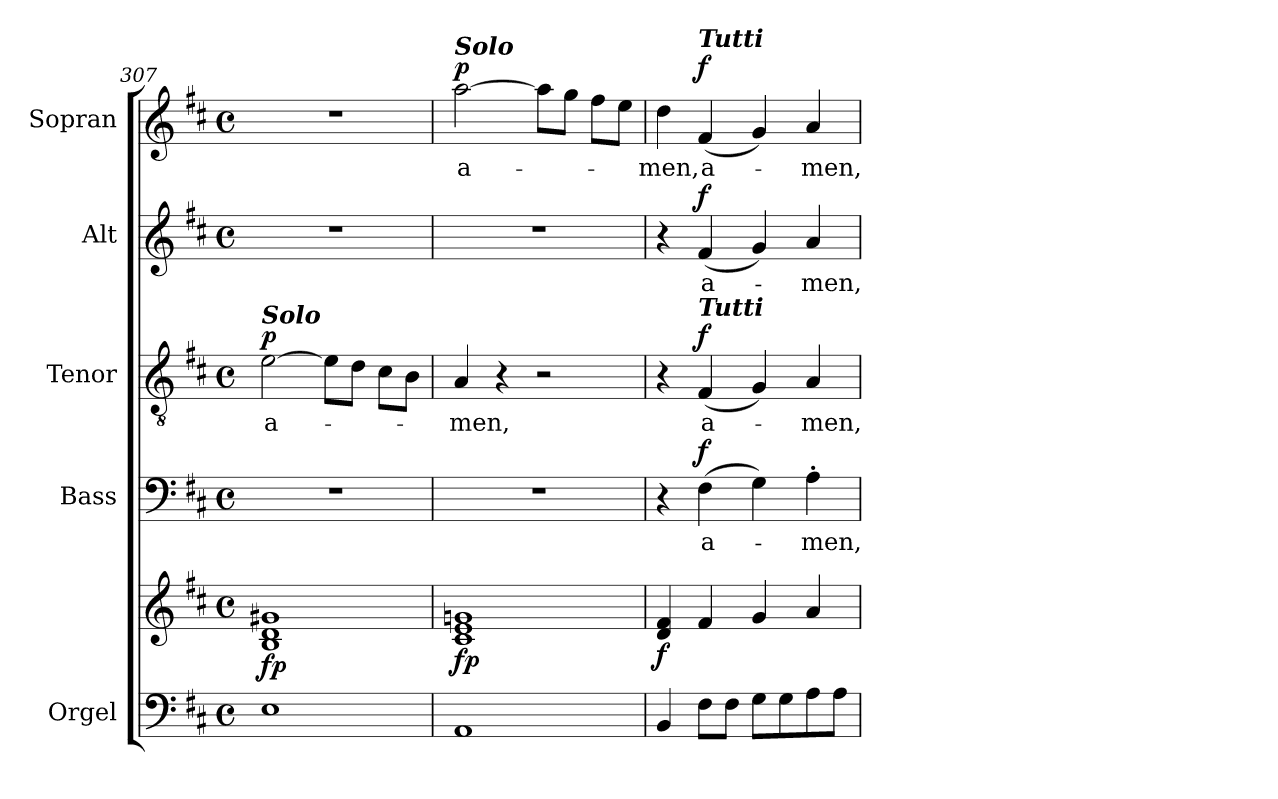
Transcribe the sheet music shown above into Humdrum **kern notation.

**kern	**kern	**dynam	**kern	**text	**dynam	**kern	**text	**dynam	**kern	**text	**dynam	**kern	**text	**dynam
*part5	*part5	*part5	*part4	*part4	*part4	*part3	*part3	*part3	*part2	*part2	*part2	*part1	*part1	*part1
*staff6	*staff5	*staff5/6	*staff4	*staff4	*staff4	*staff3	*staff3	*staff3	*staff2	*staff2	*staff2	*staff1	*staff1	*staff1
*I"Orgel	*	*	*I"Bass	*	*	*I"Tenor	*	*	*I"Alt	*	*	*I"Sopran	*	*
*I'Org.	*	*	*I'B.	*	*	*I'T.	*	*	*I'A.	*	*	*I'S.	*	*
*clefF4	*clefG2	*	*clefF4	*	*	*clefGv2	*	*	*clefG2	*	*	*clefG2	*	*
*k[f#c#]	*k[f#c#]	*	*k[f#c#]	*	*	*k[f#c#]	*	*	*k[f#c#]	*	*	*k[f#c#]	*	*
*D:	*D:	*	*D:	*	*	*D:	*	*	*D:	*	*	*D:	*	*
*M4/4	*M4/4	*	*M4/4	*	*	*M4/4	*	*	*M4/4	*	*	*M4/4	*	*
*met(c)	*met(c)	*	*met(c)	*	*	*met(c)	*	*	*met(c)	*	*	*met(c)	*	*
=307	=307	=307	=307	=307	=307	=307	=307	=307	=307	=307	=307	=307	=307	=307
!	!	!	!	!	!	!LO:TX:a:Bi:t=Solo	!	!	!	!	!	!	!	!
!	!	!LO:DY:b	!	!	!	!	!LO:LY:b	!LO:DY:a	!	!	!	!	!	!
1E	1B 1d 1g#X	fp	1r	.	.	[2e\	a-	p	1r	.	.	1r	.	.
.	.	.	.	.	.	8e\L]	.	.	.	.	.	.	.	.
.	.	.	.	.	.	8d\J	.	.	.	.	.	.	.	.
.	.	.	.	.	.	8c#\L	.	.	.	.	.	.	.	.
.	.	.	.	.	.	8B\J	.	.	.	.	.	.	.	.
!!LO:PB:g=z
=308	=308	=308	=308	=308	=308	=308	=308	=308	=308	=308	=308	=308	=308	=308
!	!	!	!	!	!	!	!	!	!	!	!	!LO:TX:a:Bi:t=Solo	!	!
!	!	!LO:DY:b	!	!	!	!	!LO:LY:b	!	!	!	!	!	!LO:LY:b	!LO:DY:a
1AA	1c# 1e 1gn	fp	1r	.	.	4A/	-men,	.	1r	.	.	[2aa\	a-	p
.	.	.	.	.	.	4r	.	.	.	.	.	.	.	.
.	.	.	.	.	.	2r	.	.	.	.	.	8aa\L]	.	.
.	.	.	.	.	.	.	.	.	.	.	.	8gg\J	.	.
.	.	.	.	.	.	.	.	.	.	.	.	8ff#\L	.	.
.	.	.	.	.	.	.	.	.	.	.	.	8ee\J	.	.
=309	=309	=309	=309	=309	=309	=309	=309	=309	=309	=309	=309	=309	=309	=309
!	!	!LO:DY:b	!	!	!	!	!	!	!	!	!	!	!LO:LY:b	!
4BB/	4d/ 4f#/	f	4r	.	.	4r	.	.	4r	.	.	4dd\	-men,	.
!	!	!	!	!	!	!	!	!	!	!	!	!LO:TX:a:Bi:t=Tutti	!	!
!	!	!	!	!	!	!LO:TX:a:Bi:t=Tutti	!	!	!	!	!	!	!	!
!	!	!	!	!LO:LY:b	!LO:DY:a	!	!LO:LY:b	!LO:DY:a	!	!LO:LY:b	!LO:DY:a	!	!LO:LY:b	!LO:DY:a
8F#\L	4f#/	.	(>4F#\	a-	f	(<4F#/	a-	f	(<4f#/	a-	f	(<4f#/	a-	f
8F#\J	.	.	.	.	.	.	.	.	.	.	.	.	.	.
8G\L	4g/	.	4G\)	.	.	4G/)	.	.	4g/)	.	.	4g/)	.	.
8G\	.	.	.	.	.	.	.	.	.	.	.	.	.	.
!	!	!	!	!LO:LY:b	!	!	!LO:LY:b	!	!	!LO:LY:b	!	!	!LO:LY:b	!
8A\	4a/	.	4A'>\	-men,	.	4A/	-men,	.	4a/	-men,	.	4a/	-men,	.
8A\J	.	.	.	.	.	.	.	.	.	.	.	.	.	.
=	=	=	=	=	=	=	=	=	=	=	=	=	=	=
*-	*-	*-	*-	*-	*-	*-	*-	*-	*-	*-	*-	*-	*-	*-
